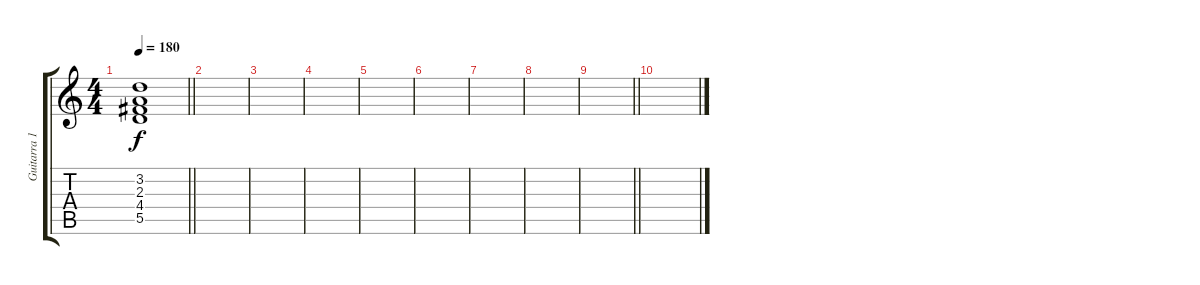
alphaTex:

\track ("Guitarra 1" "Guitarra 1") {instrument electricguitarclean}
\staff {score tabs}
\tuning (E4 B3 G3 D3 A2 E2) {hide}
\ts (4 4)
\tempo 180
\clef g2
\barLineRight lightlight
\ks c
(3.2{t} 2.3{t} 4.4{t} 5.5{t}).1{dy f} |
|
|
|
|
|
|
|
\barLineRight lightlight
|
\section ("" "")
